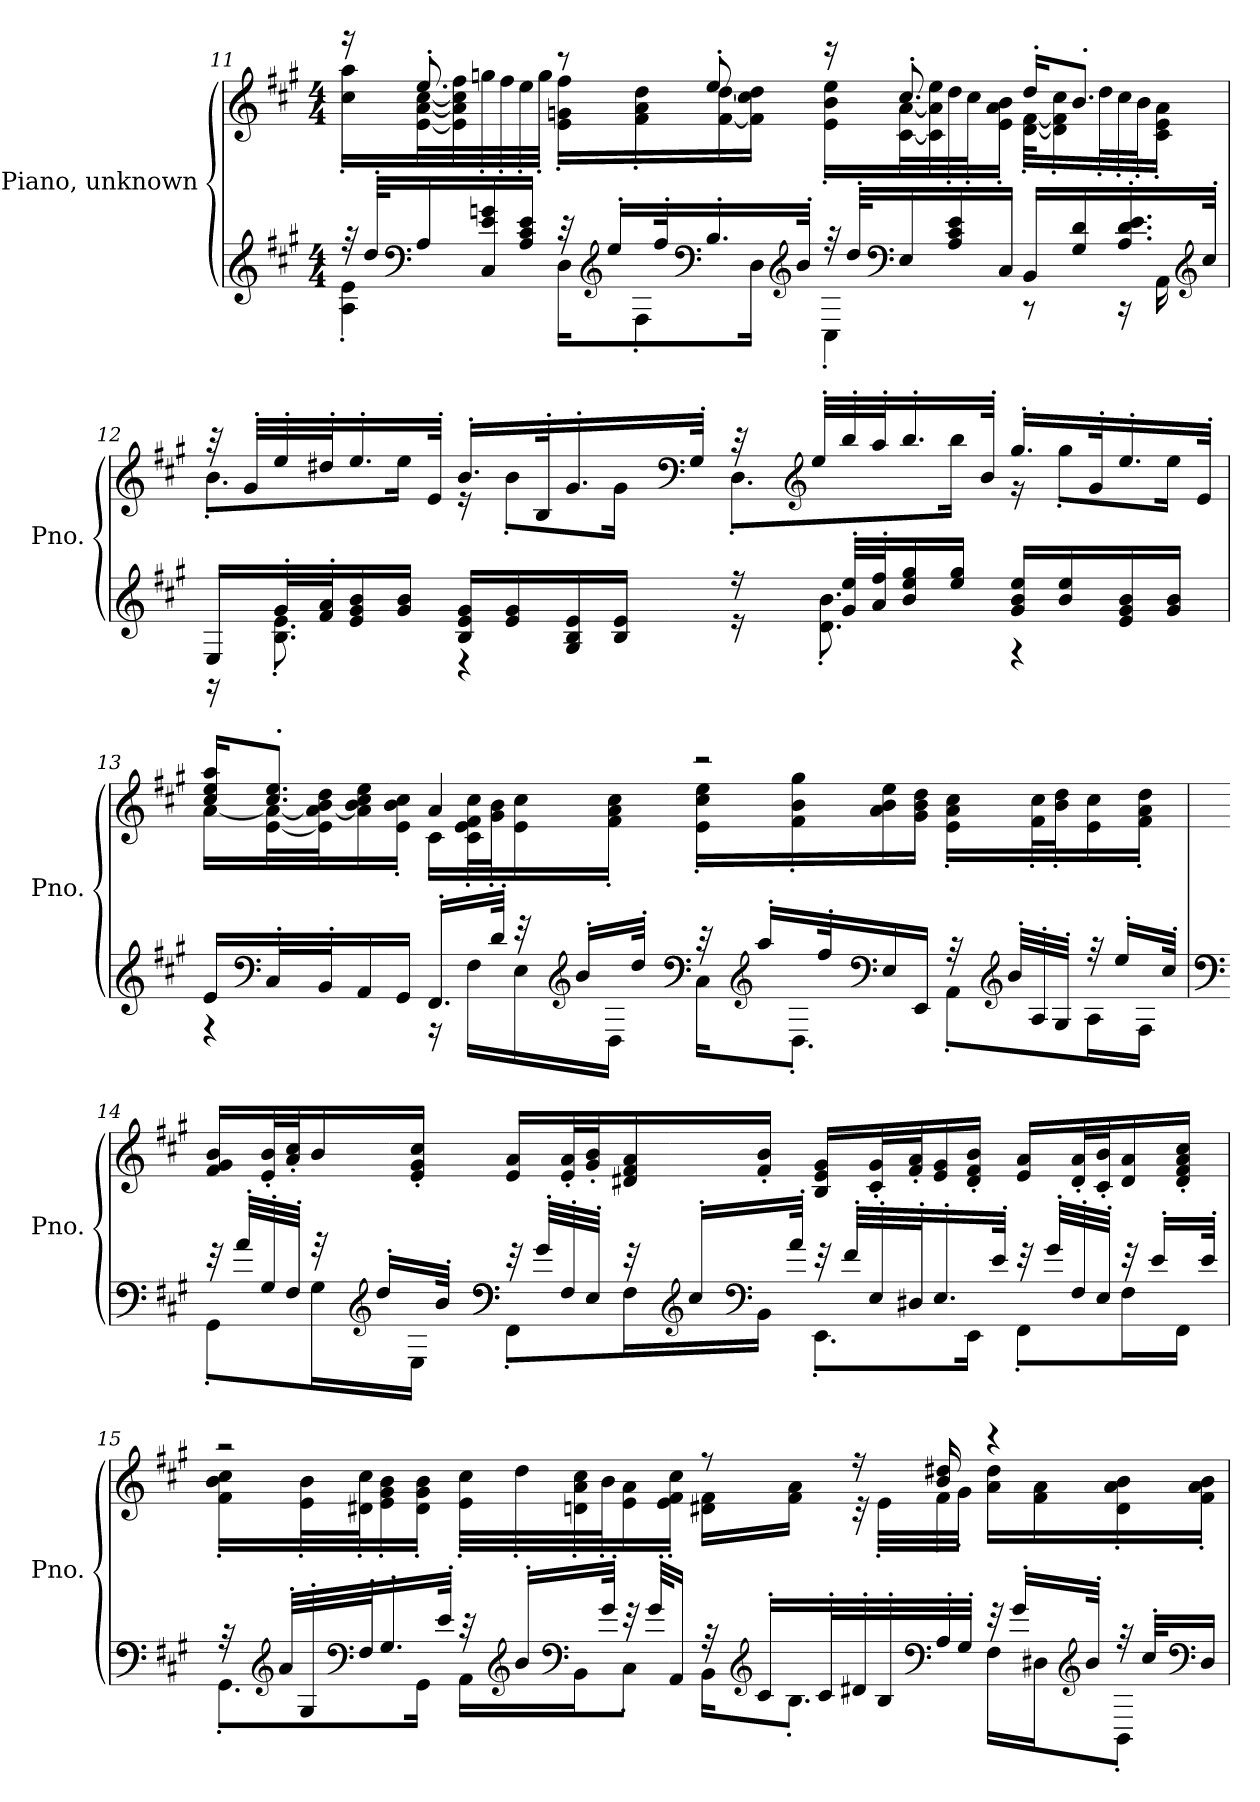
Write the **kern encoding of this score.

**kern	**kern
*part1	*part1
*staff2	*staff1
*I"Piano, unknown	*
*I'Pno.	*
!!LO:LB:g=z
*clefG2	*clefG2
*k[f#c#g#]	*k[f#c#g#]
*M4/4	*M4/4
=11	=11
*^	*^
32r	4A\' 4e\'	16r	16cc#\' 16aa\'LL
32dd'/KLL	.	.	.
*clefF4	*	*	*
16A/	.	8.ee'/	[32e\ [32a\ [32cc#\L
.	.	.	32e\] 32a\] 32cc#\] 32ff#\
16C#/ 16e/ 16gn/	.	.	32ggn'\
.	.	.	32ff#'\
16A/ 16c#/ 16e/JJ	.	.	32ee'\
.	.	.	32gg'\JJJ
32r	16D\KL	8r	16e\' 16gn\' 16ff#\'LL
*clefG2	*	*	*
16ee'/LL	.	.	.
.	8F#'\	.	16f#\' 16a\' 16dd\'
32ff#'/K	.	.	.
*clefF4	*	*	*
16.B'/	.	8ee'/	[16f#\ [16dd\
.	16D\Jk	.	16f#\] 16cc#\ 16dd\]JJ
*clefG2	*	*	*
32b'/JJk	.	.	.
32r	4C#'\	16r	16e\' 16b\' 16ee\'LL
32dd'/KLL	.	.	.
*clefF4	*	*	*
16E/	.	8.cc#'/	[32c#\ [32a\L
.	.	.	32c#\] 32a\] 32ee\
16A/ 16c#/ 16e/	.	.	32dd'\
.	.	.	32cc#'\J
16C#/JJ	.	.	16e\' 16a\' 16b\'JJ
16BB/LL	8r	16dd'/KL	[32d\' [32f#\'KLL
.	.	.	16d\]' 16f#\]' 16cc#\'
16G#/ 16d/	.	8.b'/J	.
.	.	.	32dd'\L
16.A/' 16.d/' 16.e/'	16r	.	32cc#'\
.	.	.	32b'\J
.	16AA\	.	16c#\' 16e\' 16a\'JJ
*clefG2	*	*	*
32cc#'/JJk	.	.	.
!!LO:LB:g=z	!!
=12	=12	=12	=12
16E/LL	16r	32r	8.b'\L
.	.	32g#'/LLL	.
32g#'/L	8.B\' 8.e\'	32ee'/	.
32f#/' 32a/'J	.	32dd#X'/J	.
16e/ 16g#/ 16b/	.	16.ee'/	.
16g#/ 16b/JJ	.	.	16ee\Jk
.	.	32e'/JJk	.
16B/ 16e/ 16g#/LL	4r	16.b'/LL	16r
16e/ 16g#/	.	.	8b'\L
.	.	32B'/K	.
16G#/ 16B/ 16e/	.	16.g#'/	.
16B/ 16e/JJ	.	.	16g#\Jk
*	*	*clefF4	*
.	.	32G#'/JJk	.
16r	16r	32r	8.D'\L
*	*	*clefG2	*
.	.	32ee'/LLL	.
32g#/' 32ee/'LLL	8.d\' 8.b\'	32bb'/	.
32a/' 32ff#/'J	.	32aa'/J	.
16b/ 16ee/ 16gg#/	.	16.bb'/	.
16ee/ 16gg#/JJ	.	.	16bb\Jk
.	.	32b'/JJk	.
16g#/ 16b/ 16ee/LL	4r	16.gg#'/LL	16r
16b/ 16ee/	.	.	8gg#'\L
.	.	32g#'/K	.
16e/ 16g#/ 16b/	.	16.ee'/	.
16g#/ 16b/JJ	.	.	16ee\Jk
.	.	32e'/JJk	.
!!LO:PB:g=z	!!
=13	=13	=13	=13
16e/LL	4r	16cc#/ 16ee/ 16aa/KL	[16a\LL
*clefF4	*	*	*
32C#'/L	.	8.cc#/' 8.ee/'J	[32e\ 32a\_L
32BB'/J	.	.	32e\] 32a\_ 32b\ 32dd\J
16AA/	.	.	16a\] 16b\ 16cc#\ 16ee\
16GG#/JJ	.	.	16e\' 16b\' 16cc#\'JJ
16.FF#'/LL	16r	4a/	16c#\LL
.	16F#\LL	.	32c#\' 32e\' 32f#\' 32cc#\'L
32d'/JJk	.	.	32g#\' 32b\'J
32r	16E\	.	16e\ 16cc#\
*clefG2	*	*	*
16b'/LL	.	.	.
.	16D\JJ	.	16f#\' 16a\' 16cc#\'JJ
32dd'/JJk	.	.	.
*clefF4	*	*	*
32r	16C#\KL	2r	16e\' 16cc#\' 16ee\'LL
*clefG2	*	*	*
16aa'/LL	.	.	.
.	8.D'\J	.	16f#\' 16b\' 16gg#\'
32ff#'/K	.	.	.
*clefF4	*	*	*
16E/	.	.	16a\ 16b\ 16ee\
16EE/JJ	.	.	16g#\ 16b\ 16dd\JJ
32r	8AA'\L	.	16e\' 16a\' 16cc#\'LL
*clefG2	*	*	*
32b'/LLL	.	.	.
32A'/	.	.	32f#\' 32cc#\'L
32G#'/JJJ	.	.	32b\' 32dd\'J
32r	16A\L	.	16e\ 16cc#\
16ee'/LL	.	.	.
.	16F#\JJ	.	16f#\' 16a\' 16dd\'JJ
32cc#'/JJk	.	.	.
*	*	*v	*v
!!LO:LB:g=z
=14	=14	=14
*clefF4	*	*
32r	8GG#'\L	16f#/ 16g#/ 16b/LL
32a'/LLL	.	.
32G#'/	.	32e/' 32b/'L
32F#'/JJJ	.	32a/' 32cc#/'J
32r	16G#\L	16b/
*clefG2	*	*
16dd'/LL	.	.
.	16E\JJ	16e/' 16g#/' 16cc#/'JJ
32b'/JJk	.	.
*clefF4	*	*
32r	8FF#'\L	16e/ 16a/LL
32g#'/LLL	.	.
32F#'/	.	32e/' 32a/'L
32E'/JJJ	.	32g#/' 32b/'J
32r	16F#\L	16d#X/ 16f#/ 16a/
*clefG2	*	*
16cc#'/LL	.	.
*clefF4	*	*
.	16BB\JJ	16f#/' 16b/'JJ
32a'/JJk	.	.
32r	8.EE'\L	16B/ 16e/ 16g#/LL
32f#'/LLL	.	.
32E'/	.	32c#/' 32g#/'L
32D#X'/J	.	32f#/' 32a/'J
16.E'/	.	16e/ 16g#/
.	16EE\Jk	16d#/' 16f#/' 16b/'JJ
32e'/JJk	.	.
32r	8FF#'\L	16e/ 16a/LL
32g#'/LLL	.	.
32F#'/	.	32d#/' 32a/'L
32E'/JJJ	.	32c#/' 32b/'J
32r	16F#\L	16d#/ 16a/
16e'/LL	.	.
.	16FF#\JJ	16d#/' 16f#/' 16a/' 16cc#/'JJ
32e'/JJk	.	.
!!LO:LB:g=z
=15	=15	=15
*	*	*^
32r	8.GG#'\L	2r	16f#\' 16b\' 16cc#\'LL
*clefG2	*	*	*
32a'/LLL	.	.	.
32G#'/	.	.	32e\' 32b\'L
*clefF4	*	*	*
32F#'/J	.	.	32d#X\' 32cc#\'J
16.G#'/	.	.	16e\' 16g#\' 16b\'
.	16GG#\Jk	.	16d#\' 16g#\' 16b\'JJ
32e'/JJk	.	.	.
32r	16AA\LL	.	32e\' 32cc#\'LLL
*clefG2	*	*	*
16b'/LL	.	.	32dd'\
*clefF4	*	*	*
.	16BB\J	.	32dn\' 32a\' 32cc#\'
32g#'/JJk	.	.	32b'\J
32r	8C#'\J	.	16e\ 16a\
32g#'/KLL	.	.	.
16AA/JJ	.	.	16e\' 16f#\' 16cc#\'JJ
32r	16BB\KL	8r	16d#X\ 16f#\LL
*clefG2	*	*	*
16c#'/LL	.	.	.
.	8.B'\J	.	16f#\ 16a\JJ
32c#'/L	.	.	.
32d#X'/	.	16r	32r
32B'/	.	.	32e'\LLL
*clefF4	*	*	*
32A'/	.	16b/ 16dd#X/	32f#'\
32G#'/JJJ	.	.	32g#'\JJJ
32r	16F#\LL	4r	16a\ 16dd#\LL
16g#'/LL	.	.	.
.	16D#X\J	.	16f#\ 16a\
*clefG2	*	*	*
32b'/JJk	.	.	.
32r	8BB'\J	.	16d#\' 16a\' 16b\'
32cc#'/KLL	.	.	.
*clefF4	*	*	*
16D#/JJ	.	.	16f#\' 16a\' 16b\'JJ
*v	*v	*	*
*	*v	*v
=	=
*-	*-
